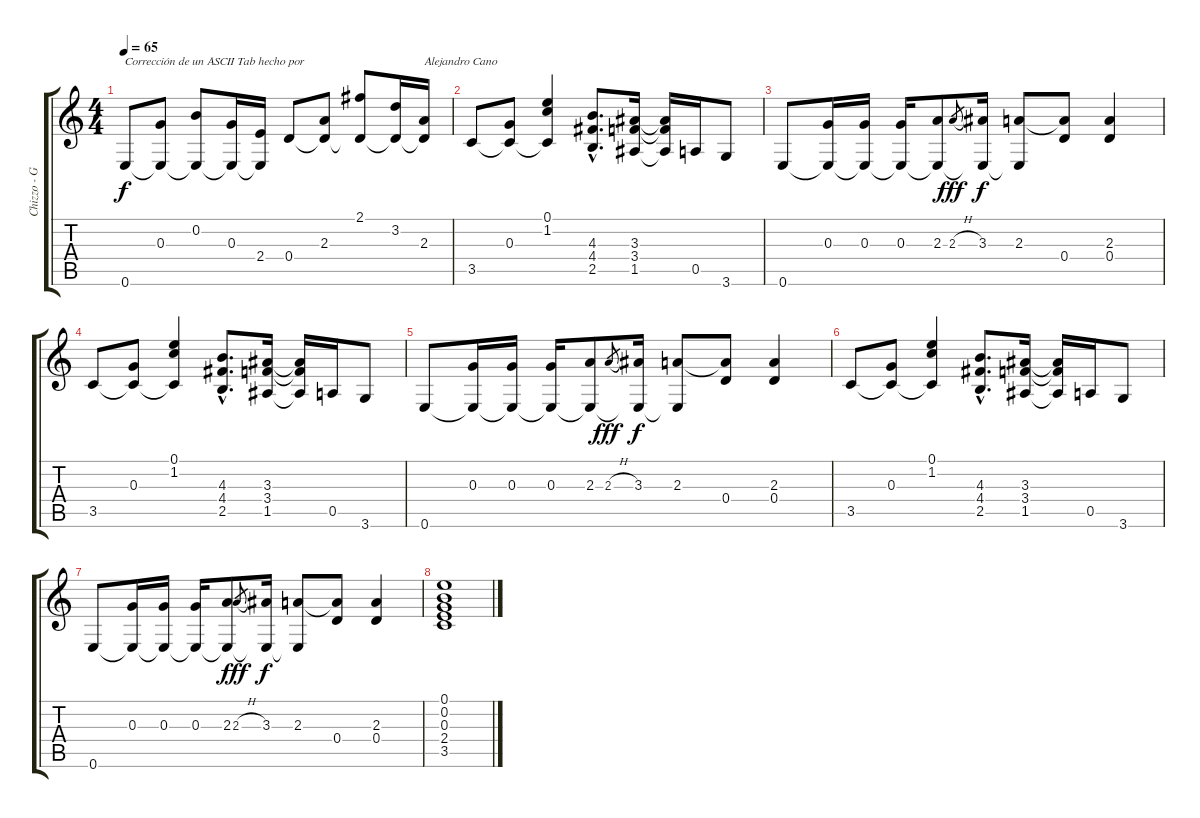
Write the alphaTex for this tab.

\track ("Chizzo - Guitarra" "Chizzo - G") {instrument distortionguitar}
\staff {score tabs}
\tuning (E4 B3 G3 D3 A2 E2) {hide}
\ts (4 4)
\tempo 65
\clef g2
\ks c
0.6.8{txt "Corrección de un ASCII Tab hecho por" dy f instrument distortionguitar} (0.3 0.6{t}).8 (0.2 0.6{t}).8 (0.3 0.6{t}).16 (2.4 0.6{t}).16 0.4.8 (2.3 0.4{t}).8 (2.1 0.4{t}).8 (3.2 0.4{t}).16 (2.3 0.4{t}).16{txt "Alejandro Cano"} |
3.5.8 (0.3 3.5{t}).8 (0.1 1.2 3.5{t}).4 (4.3{hac} 4.4{hac} 2.5{hac}).8{d} (3.3 3.4 1.5).16 (3.3{t} 3.4{t} 1.5{t}).16 0.5.16 3.6.8 |
0.6.8 (0.3 0.6{t}).16 (0.3 0.6{t}).16 (0.3 0.6{t}).16 (2.3 0.6{t}).8 2.3{h}.8{gr dy fff} (3.3 0.6{t}).16{dy f} (2.3 0.6{t}).8 (2.3{t} 0.4).8 (2.3 0.4).4 |
3.5.8 (0.3 3.5{t}).8 (0.1 1.2 3.5{t}).4 (4.3{hac} 4.4{hac} 2.5{hac}).8{d} (3.3 3.4 1.5).16 (3.3{t} 3.4{t} 1.5{t}).16 0.5.16 3.6.8 |
0.6.8 (0.3 0.6{t}).16 (0.3 0.6{t}).16 (0.3 0.6{t}).16 (2.3 0.6{t}).8 2.3{h}.8{gr dy fff} (3.3 0.6{t}).16{dy f} (2.3 0.6{t}).8 (2.3{t} 0.4).8 (2.3 0.4).4 |
3.5.8 (0.3 3.5{t}).8 (0.1 1.2 3.5{t}).4 (4.3{hac} 4.4{hac} 2.5{hac}).8{d} (3.3 3.4 1.5).16 (3.3{t} 3.4{t} 1.5{t}).16 0.5.16 3.6.8 |
0.6.8 (0.3 0.6{t}).16 (0.3 0.6{t}).16 (0.3 0.6{t}).16 (2.3 0.6{t}).8 2.3{h}.8{gr dy fff} (3.3 0.6{t}).16{dy f} (2.3 0.6{t}).8 (2.3{t} 0.4).8 (2.3 0.4).4 |
(0.1 0.2 0.3 2.4 3.5).1
